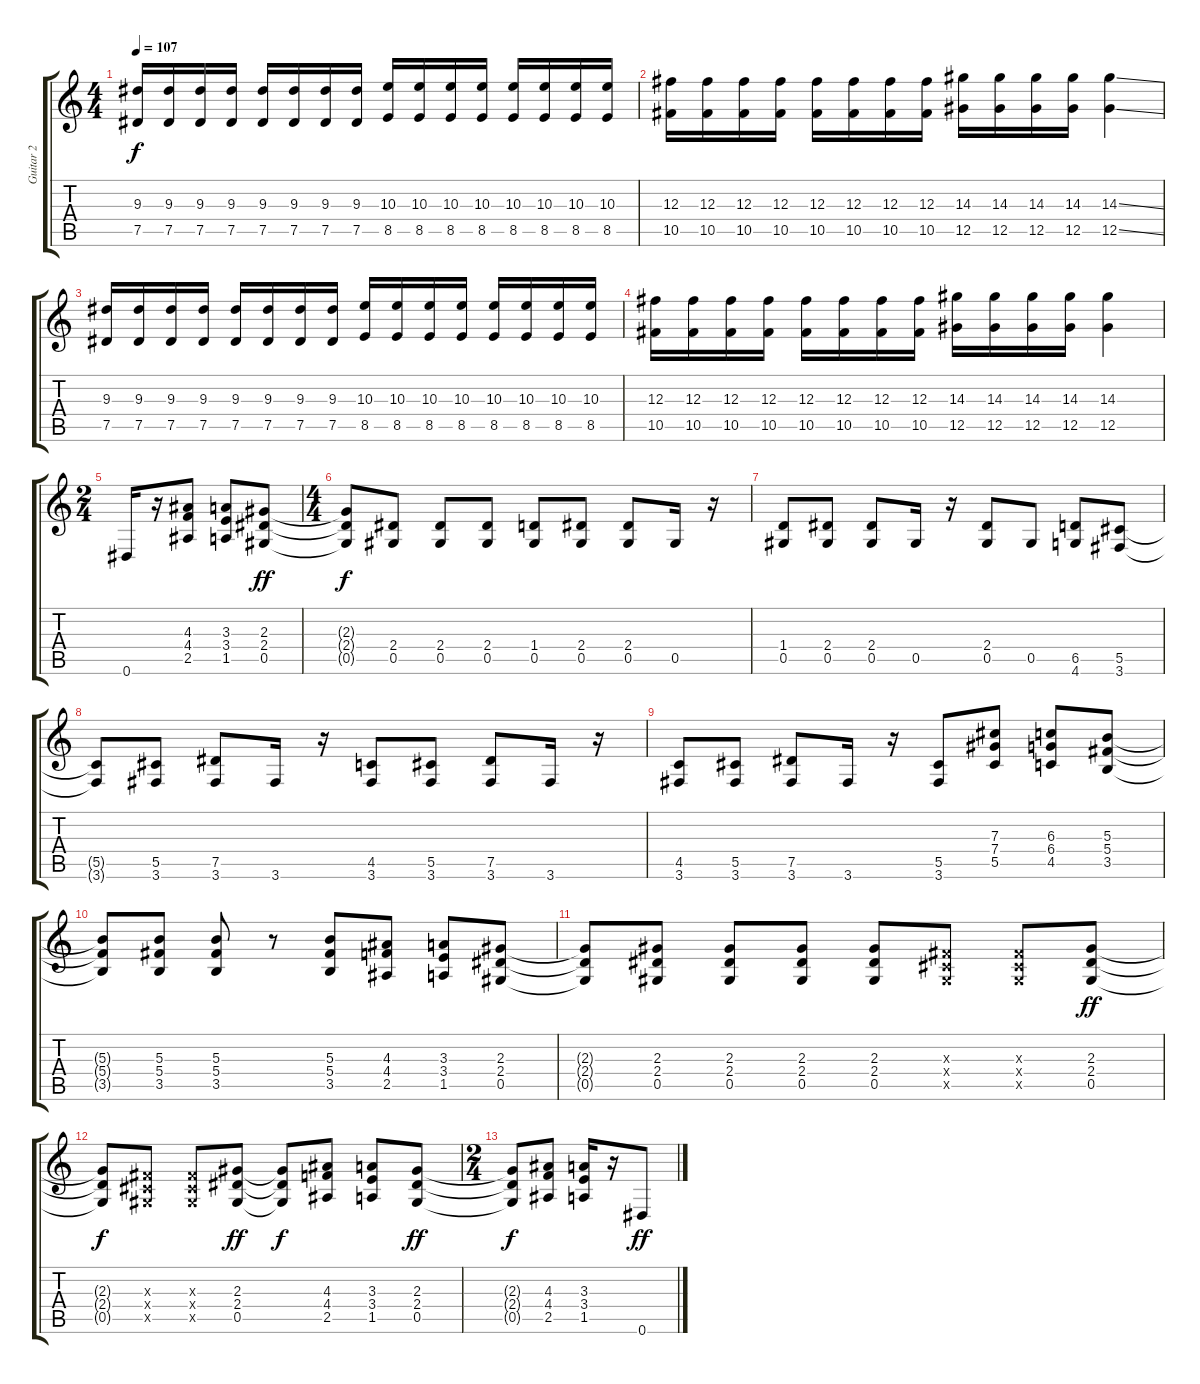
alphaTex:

\track ("Guitar 2" "Guitar 2") {instrument distortionguitar}
\staff {score tabs}
\tuning (Eb4 Bb3 Gb3 Db3 Ab2 Eb2) {hide}
\ts (4 4)
\tempo 107
\clef g2
\ks c
(9.3 7.5).16{dy f} (9.3 7.5).16 (9.3 7.5).16 (9.3 7.5).16 (9.3 7.5).16 (9.3 7.5).16 (9.3 7.5).16 (9.3 7.5).16 (10.3 8.5).16 (10.3 8.5).16 (10.3 8.5).16 (10.3 8.5).16 (10.3 8.5).16 (10.3 8.5).16 (10.3 8.5).16 (10.3 8.5).16 |
(12.3 10.5).16 (12.3 10.5).16 (12.3 10.5).16 (12.3 10.5).16 (12.3 10.5).16 (12.3 10.5).16 (12.3 10.5).16 (12.3 10.5).16 (14.3 12.5).16 (14.3 12.5).16 (14.3 12.5).16 (14.3 12.5).16 (14.3{ss} 12.5{ss}).4 |
(9.3 7.5).16 (9.3 7.5).16 (9.3 7.5).16 (9.3 7.5).16 (9.3 7.5).16 (9.3 7.5).16 (9.3 7.5).16 (9.3 7.5).16 (10.3 8.5).16 (10.3 8.5).16 (10.3 8.5).16 (10.3 8.5).16 (10.3 8.5).16 (10.3 8.5).16 (10.3 8.5).16 (10.3 8.5).16 |
(12.3 10.5).16 (12.3 10.5).16 (12.3 10.5).16 (12.3 10.5).16 (12.3 10.5).16 (12.3 10.5).16 (12.3 10.5).16 (12.3 10.5).16 (14.3 12.5).16 (14.3 12.5).16 (14.3 12.5).16 (14.3 12.5).16 (14.3 12.5).4 |
\ts (2 4)
0.6.16 r.16 (4.3 4.4 2.5).8 (3.3 3.4 1.5).8 (2.3 2.4 0.5).8{dy ff} |
\ts (4 4)
(2.3{t} 2.4{t} 0.5{t}).8{dy f} (2.4 0.5).8 (2.4 0.5).8 (2.4 0.5).8 (1.4 0.5).8 (2.4 0.5).8 (2.4 0.5).8 0.5.16 r.16 |
(1.4 0.5).8 (2.4 0.5).8 (2.4 0.5).8 0.5.16 r.16 (2.4 0.5).8 0.5.8 (6.5 4.6).8 (5.5 3.6).8 |
(5.5{t} 3.6{t}).8 (5.5 3.6).8 (7.5 3.6).8 3.6.16 r.16 (4.5 3.6).8 (5.5 3.6).8 (7.5 3.6).8 3.6.16 r.16 |
(4.5 3.6).8 (5.5 3.6).8 (7.5 3.6).8 3.6.16 r.16 (5.5 3.6).8 (7.3 7.4 5.5).8 (6.3 6.4 4.5).8 (5.3 5.4 3.5).8 |
(5.3{t} 5.4{t} 3.5{t}).8 (5.3 5.4 3.5).8 (5.3 5.4 3.5).8 r.8 (5.3 5.4 3.5).8 (4.3 4.4 2.5).8 (3.3 3.4 1.5).8 (2.3 2.4 0.5).8 |
(2.3{t} 2.4{t} 0.5{t}).8 (2.3 2.4 0.5).8 (2.3 2.4 0.5).8 (2.3 2.4 0.5).8 (2.3 2.4 0.5).8 (0.3{x} 0.4{x} 0.5{x}).8 (0.3{x} 0.4{x} 0.5{x}).8 (2.3 2.4 0.5).8{dy ff} |
(2.3{t} 2.4{t} 0.5{t}).8{dy f} (0.3{x} 0.4{x} 0.5{x}).8 (0.3{x} 0.4{x} 0.5{x}).8 (2.3 2.4 0.5).8{dy ff} (2.3{t} 2.4{t} 0.5{t}).8{dy f} (4.3 4.4 2.5).8 (3.3 3.4 1.5).8 (2.3 2.4 0.5).8{dy ff} |
\ts (2 4)
(2.3{t} 2.4{t} 0.5{t}).8{dy f} (4.3 4.4 2.5).8 (3.3 3.4 1.5).16 r.16 0.6.8{dy ff}
